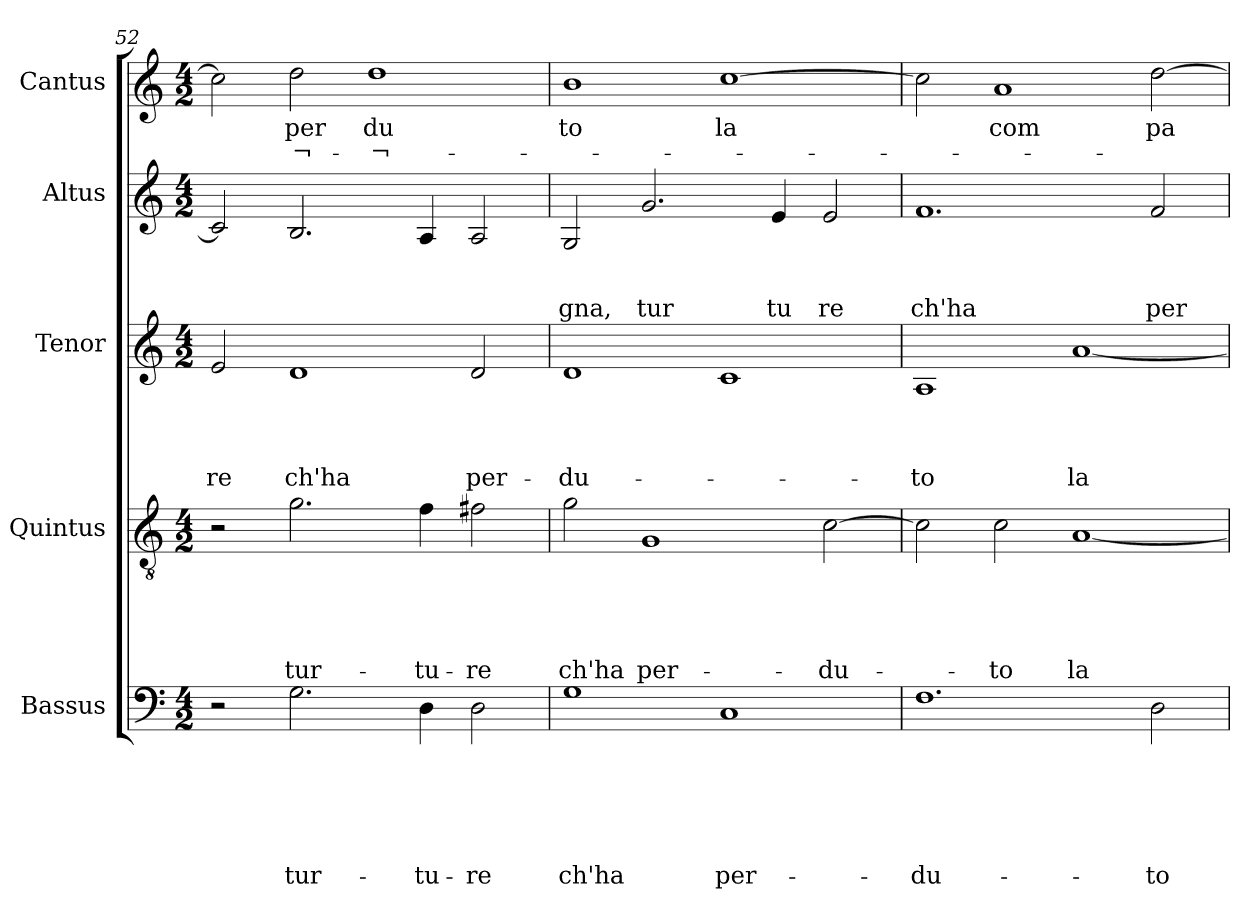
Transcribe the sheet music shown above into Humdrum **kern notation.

**kern	**text	**text	**text	**text	**text	**text	**kern	**text	**text	**text	**text	**text	**kern	**text	**text	**text	**text	**kern	**text	**text	**text	**kern	**text	**text
*part5	*part5	*part5	*part5	*part5	*part5	*part5	*part4	*part4	*part4	*part4	*part4	*part4	*part3	*part3	*part3	*part3	*part3	*part2	*part2	*part2	*part2	*part1	*part1	*part1
*staff5	*staff5	*staff5	*staff5	*staff5	*staff5	*staff5	*staff4	*staff4	*staff4	*staff4	*staff4	*staff4	*staff3	*staff3	*staff3	*staff3	*staff3	*staff2	*staff2	*staff2	*staff2	*staff1	*staff1	*staff1
*I"Bassus	*	*	*	*	*	*	*I"Quintus	*	*	*	*	*	*I"Tenor	*	*	*	*	*I"Altus	*	*	*	*I"Cantus	*	*
*clefF4	*	*	*	*	*	*	*clefGv2	*	*	*	*	*	*clefG2	*	*	*	*	*clefG2	*	*	*	*clefG2	*	*
*k[]	*	*	*	*	*	*	*k[]	*	*	*	*	*	*k[]	*	*	*	*	*k[]	*	*	*	*k[]	*	*
*C:	*	*	*	*	*	*	*C:	*	*	*	*	*	*C:	*	*	*	*	*C:	*	*	*	*C:	*	*
*M4/2	*	*	*	*	*	*	*M4/2	*	*	*	*	*	*M4/2	*	*	*	*	*M4/2	*	*	*	*M4/2	*	*
=52	=52	=52	=52	=52	=52	=52	=52	=52	=52	=52	=52	=52	=52	=52	=52	=52	=52	=52	=52	=52	=52	=52	=52	=52
!	!	!	!	!	!	!	!	!	!	!	!	!	!	!	!	!	!LO:LY:b	!	!	!	!	!	!	!
2r	.	.	.	.	.	.	2r	.	.	.	.	.	2e/	.	.	.	-re	2c/]	.	.	.	2cc\]	.	.
!	!	!	!	!	!	!LO:LY:b	!	!	!	!	!	!LO:LY:b	!	!	!	!	!LO:LY:b	!	!	!	!	!	!LO:LY:b	!LO:LY:b
2.G\	.	.	.	.	.	tur-	2.g\	.	.	.	.	tur-	1d	.	.	.	ch'ha	2.B/	.	.	.	2dd\	per	¬-
!	!	!	!	!	!	!	!	!	!	!	!	!	!	!	!	!	!	!	!	!	!	!	!LO:LY:b	!LO:LY:b
.	.	.	.	.	.	.	.	.	.	.	.	.	.	.	.	.	.	.	.	.	.	1dd	du	-¬-
!	!	!	!	!	!	!LO:LY:b	!	!	!	!	!	!LO:LY:b	!	!	!	!	!	!	!	!	!	!	!	!
4D\	.	.	.	.	.	-tu-	4f\	.	.	.	.	-tu-	.	.	.	.	.	4A/	.	.	.	.	.	.
!	!	!	!	!	!	!LO:LY:b	!	!	!	!	!	!LO:LY:b	!	!	!	!	!LO:LY:b	!	!	!	!	!	!	!
2D\	.	.	.	.	.	-re	2f#X\	.	.	.	.	-re	2d/	.	.	.	per-	2A/	.	.	.	.	.	.
=53	=53	=53	=53	=53	=53	=53	=53	=53	=53	=53	=53	=53	=53	=53	=53	=53	=53	=53	=53	=53	=53	=53	=53	=53
!	!	!	!	!	!	!LO:LY:b	!	!	!	!	!	!LO:LY:b	!	!	!	!	!LO:LY:b	!	!	!	!LO:LY:b	!	!LO:LY:b	!
1G	.	.	.	.	.	ch'ha	2g\	.	.	.	.	ch'ha	1d	.	.	.	-du-	2G/	.	.	gna,	1b	to	.
!	!	!	!	!	!	!	!	!	!	!	!	!LO:LY:b	!	!	!	!	!	!	!	!	!LO:LY:b	!	!	!
.	.	.	.	.	.	.	1G	.	.	.	.	per-	.	.	.	.	.	2.g/	.	.	tur	.	.	.
!	!	!	!	!	!	!LO:LY:b	!	!	!	!	!	!	!	!	!	!	!	!	!	!	!	!	!LO:LY:b	!
1C	.	.	.	.	.	per-	.	.	.	.	.	.	1c	.	.	.	.	.	.	.	.	[>1cc	la	.
!	!	!	!	!	!	!	!	!	!	!	!	!	!	!	!	!	!	!	!	!	!LO:LY:b	!	!	!
.	.	.	.	.	.	.	.	.	.	.	.	.	.	.	.	.	.	4e/	.	.	tu	.	.	.
!	!	!	!	!	!	!	!	!	!	!	!	!LO:LY:b	!	!	!	!	!	!	!	!	!LO:LY:b	!	!	!
.	.	.	.	.	.	.	[>2c\	.	.	.	.	-du-	.	.	.	.	.	2e/	.	.	re	.	.	.
=54	=54	=54	=54	=54	=54	=54	=54	=54	=54	=54	=54	=54	=54	=54	=54	=54	=54	=54	=54	=54	=54	=54	=54	=54
!	!	!	!	!	!	!LO:LY:b	!	!	!	!	!	!	!	!	!	!	!LO:LY:b	!	!	!	!LO:LY:b	!	!	!
1.F	.	.	.	.	.	-du-	2c\]	.	.	.	.	.	1A	.	.	.	-to	1.f	.	.	ch'ha	2cc\]	.	.
!	!	!	!	!	!	!	!	!	!	!	!	!LO:LY:b	!	!	!	!	!	!	!	!	!	!	!LO:LY:b	!
.	.	.	.	.	.	.	2c\	.	.	.	.	-to	.	.	.	.	.	.	.	.	.	1a	com	.
!	!	!	!	!	!	!	!	!	!	!	!	!LO:LY:b	!	!	!	!	!LO:LY:b	!	!	!	!	!	!	!
.	.	.	.	.	.	.	[<1A	.	.	.	.	la	[<1a	.	.	.	la	.	.	.	.	.	.	.
!	!	!	!	!	!	!LO:LY:b	!	!	!	!	!	!	!	!	!	!	!	!	!	!	!LO:LY:b	!	!LO:LY:b	!
2D\	.	.	.	.	.	-to	.	.	.	.	.	.	.	.	.	.	.	2f/	.	.	per	[>2dd\	pa	.
=	=	=	=	=	=	=	=	=	=	=	=	=	=	=	=	=	=	=	=	=	=	=	=	=
*-	*-	*-	*-	*-	*-	*-	*-	*-	*-	*-	*-	*-	*-	*-	*-	*-	*-	*-	*-	*-	*-	*-	*-	*-
